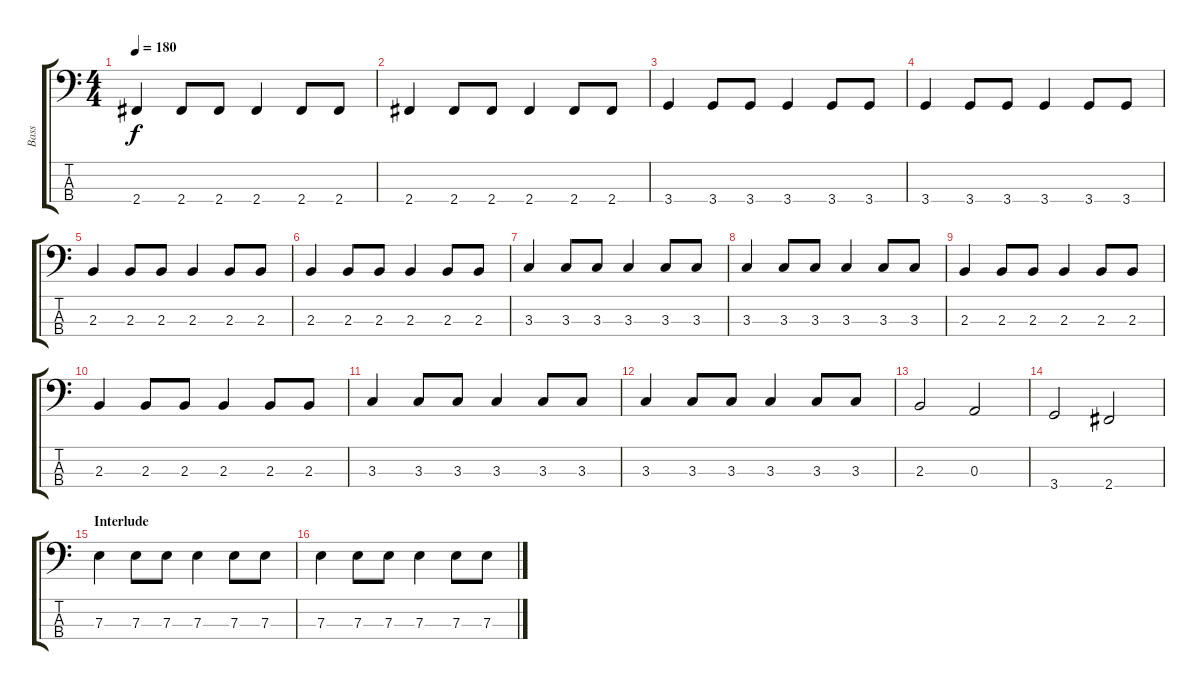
\track ("Bass" "Bass") {instrument electricbasspick}
\staff {score tabs}
\tuning (G2 D2 A1 E1) {hide}
\ts (4 4)
\tempo 180
\clef f4
\ks c
2.4.4{dy f} 2.4.8 2.4.8 2.4.4 2.4.8 2.4.8 |
2.4.4 2.4.8 2.4.8 2.4.4 2.4.8 2.4.8 |
3.4.4 3.4.8 3.4.8 3.4.4 3.4.8 3.4.8 |
3.4.4 3.4.8 3.4.8 3.4.4 3.4.8 3.4.8 |
2.3.4 2.3.8 2.3.8 2.3.4 2.3.8 2.3.8 |
2.3.4 2.3.8 2.3.8 2.3.4 2.3.8 2.3.8 |
3.3.4 3.3.8 3.3.8 3.3.4 3.3.8 3.3.8 |
3.3.4 3.3.8 3.3.8 3.3.4 3.3.8 3.3.8 |
2.3.4 2.3.8 2.3.8 2.3.4 2.3.8 2.3.8 |
2.3.4 2.3.8 2.3.8 2.3.4 2.3.8 2.3.8 |
3.3.4 3.3.8 3.3.8 3.3.4 3.3.8 3.3.8 |
3.3.4 3.3.8 3.3.8 3.3.4 3.3.8 3.3.8 |
2.3.2 0.3.2 |
3.4.2 2.4.2 |
\section ("" "Interlude")
7.3.4 7.3.8 7.3.8 7.3.4 7.3.8 7.3.8 |
7.3.4 7.3.8 7.3.8 7.3.4 7.3.8 7.3.8
